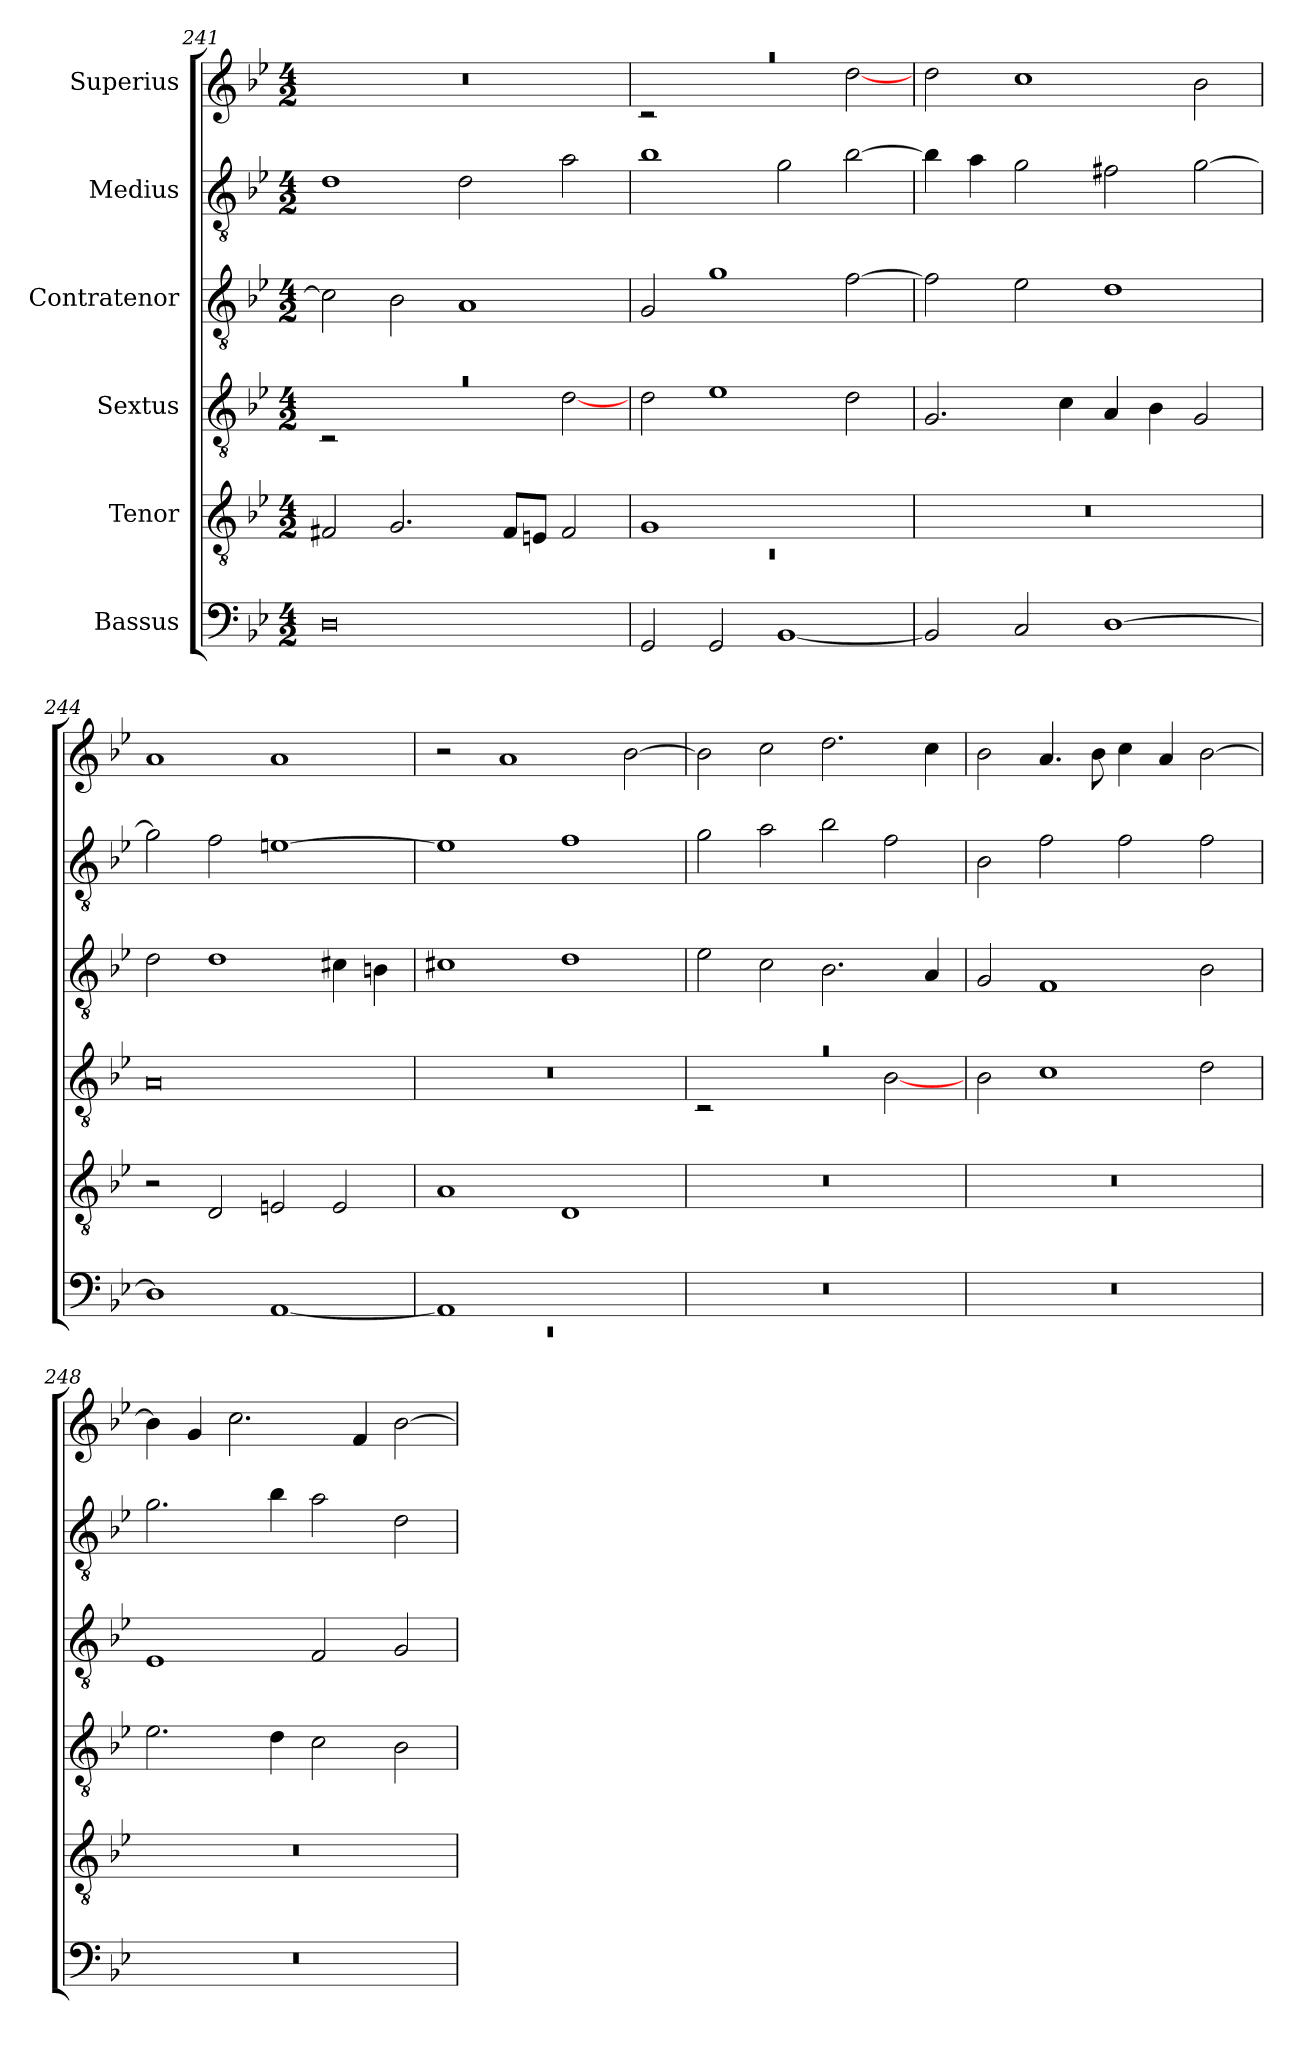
**kern	**kern	**kern	**kern	**kern	**kern
*part6	*part5	*part4	*part3	*part2	*part1
*staff6	*staff5	*staff4	*staff3	*staff2	*staff1
*I"Bassus	*I"Tenor	*I"Sextus	*I"Contratenor	*I"Medius	*I"Superius
!!LO:LB:g=z
*clefF4	*clefGv2	*clefGv2	*clefGv2	*clefGv2	*clefG2
*ITrd-3c-5	*ITrd-3c-5	*ITrd-3c-5	*	*ITrd-3c-5	*ITrd-3c-5
*k[b-e-a-]	*k[b-e-a-]	*k[b-e-a-]	*k[b-e-]	*k[b-e-a-]	*k[b-e-a-]
*E-:	*E-:	*E-:	*B-:	*E-:	*E-:
*M4/2	*M4/2	*M4/2	*M4/2	*M4/2	*M4/2
=241	=241	=241	=241	=241	=241
!	!	!LO:N:vis=1	!	!	!
*	*	*^	*	*	*
0G	2Bn/	0ra	2rC	2c\]	1g	0r
.	2.c/	.	1ryy	2B-\	.	.
.	.	.	.	1A	2g\	.
.	8B/L	.	.	.	.	.
.	8An/J	.	.	.	.	.
.	2B/	.	[>2g\	.	2dd\	.
=242	=242	=242	=242	=242	=242	=242
*	*^	*	*	*	*	*
!	!	!LO:N:vis=1	!	!	!	!	!LO:N:vis=1
*	*	*	*v	*v	*	*	*^
2C/	1c	0rC	2g\	2G/	1ee-	0raa	2rc
2C/	.	.	1a-	1g	.	.	1ryy
[<1E-	1ryy	.	.	.	2cc\	.	.
.	.	.	2g\	[>2f\	[>2ee-\	.	[>2gg\
*	*v	*v	*	*	*	*v	*v
=243	=243	=243	=243	=243	=243
2E-/]	0r	2.c/	2f\]	4ee-\]	2gg\
.	.	.	.	4dd\	.
2F/	.	.	2e-\	2cc\	1ff
.	.	4f\	.	.	.
[>1G	.	4d/	1d	2bn\	.
.	.	4e-\	.	.	.
.	.	2c/	.	[>2cc\	2ee-\
=244	=244	=244	=244	=244	=244
1G]	2r	0d	2d\	2cc\]	1dd
.	2G/	.	1d	2b-\	.
[<1D	2An/	.	.	[>1an	1dd
.	2A/	.	4c#X\	.	.
.	.	.	4Bn\	.	.
=245	=245	=245	=245	=245	=245
*^	*	*	*	*	*
!	!LO:N:vis=1	!	!	!	!	!
1D]	0rEE	1d	0r	1c#X	1a]	2r
.	.	.	.	.	.	1dd
1ryy	.	1G	.	1d	1b-	.
.	.	.	.	.	.	[>2ee-\
*v	*v	*	*	*	*	*
=246	=246	=246	=246	=246	=246
!	!	!LO:N:vis=1	!	!	!
*	*	*^	*	*	*
0r	0r	0ra	2rC	2e-\	2cc\	2ee-\]
.	.	.	1ryy	2c\	2dd\	2ff\
.	.	.	.	2.B-\	2ee-\	2.gg\
.	.	.	[>2e-\	.	2b-\	.
.	.	.	.	4A/	.	4ff\
*	*	*v	*v	*	*	*
=247	=247	=247	=247	=247	=247
0r	0r	2e-\	2G/	2e-\	2ee-\
.	.	1f	1F	2b-\	4.dd/
.	.	.	.	.	8ee-\
.	.	.	.	2b-\	4ff\
.	.	.	.	.	4dd/
.	.	2g\	2B-\	2b-\	[>2ee-\
!!LO:PB:g=z
=248	=248	=248	=248	=248	=248
0r	0r	2.a-\	1E-	2.cc\	4ee-\]
.	.	.	.	.	4cc/
.	.	.	.	.	2.ff\
.	.	4g\	.	4ee-\	.
.	.	2f\	2F/	2dd\	.
.	.	.	.	.	4b-/
.	.	2e-\	2G/	2g\	[>2ee-\
=	=	=	=	=	=
*-	*-	*-	*-	*-	*-
